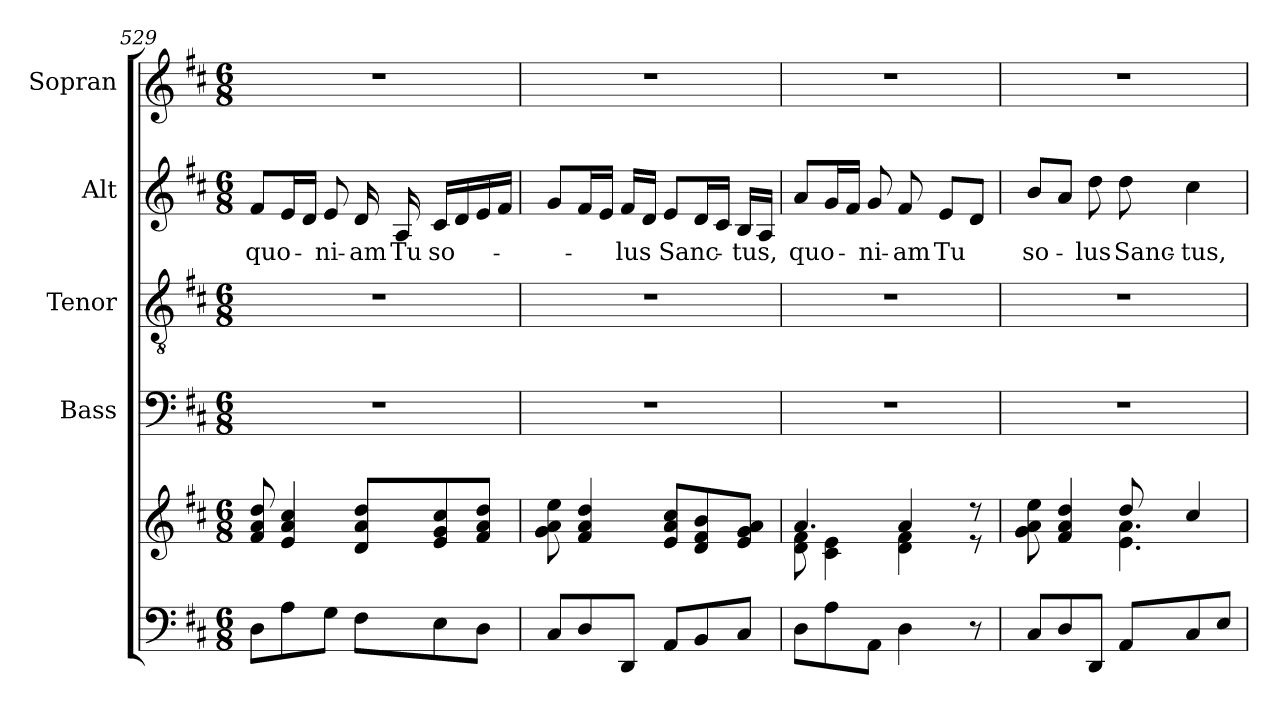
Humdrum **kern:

**kern	**kern	**kern	**kern	**kern	**text	**kern
*part5	*part5	*part4	*part3	*part2	*part2	*part1
*staff6	*staff5	*staff4	*staff3	*staff2	*staff2	*staff1
*	*	*I"Bass	*I"Tenor	*I"Alt	*	*I"Sopran
*	*	*I'B.	*I'T.	*I'A.	*	*I'S.
*clefF4	*clefG2	*clefF4	*clefGv2	*clefG2	*	*clefG2
*k[f#c#]	*k[f#c#]	*k[f#c#]	*k[f#c#]	*k[f#c#]	*	*k[f#c#]
*D:	*D:	*D:	*D:	*D:	*	*D:
*M6/8	*M6/8	*M6/8	*M6/8	*M6/8	*	*M6/8
=529	=529	=529	=529	=529	=529	=529
!	!	!	!	!	!LO:LY:b	!
8D\L	8f#/ 8a/ 8dd/	2.r	2.r	8f#/L	quo-	2.r
8A\	4e/ 4a/ 4cc#/	.	.	16e/L	.	.
.	.	.	.	16d/JJ	.	.
!	!	!	!	!	!LO:LY:b	!
8G\J	.	.	.	8e/	-ni-	.
!	!	!	!	!	!LO:LY:b	!
8F#\L	8d/ 8a/ 8dd/L	.	.	16d/	-am	.
!	!	!	!	!	!LO:LY:b	!
.	.	.	.	16A/	Tu	.
!	!	!	!	!	!LO:LY:b	!
8E\	8e/ 8g/ 8cc#/	.	.	16c#/LL	so-	.
.	.	.	.	16d/	.	.
8D\J	8f#/ 8a/ 8dd/J	.	.	16e/	.	.
.	.	.	.	16f#/JJ	.	.
!!LO:PB:g=z
=530	=530	=530	=530	=530	=530	=530
8C#/L	8g\ 8a\ 8ee\	2.r	2.r	8g/L	.	2.r
8D/	4f#/ 4a/ 4dd/	.	.	16f#/L	.	.
.	.	.	.	16e/JJ	.	.
!	!	!	!	!	!LO:LY:b	!
8DD/J	.	.	.	16f#/LL	-lus	.
.	.	.	.	16d/JJ	.	.
!	!	!	!	!	!LO:LY:b	!
8AA/L	8e/ 8a/ 8cc#/L	.	.	8e/L	Sanc-	.
8BB/	8d/ 8f#/ 8b/	.	.	16d/L	.	.
.	.	.	.	16c#/JJ	.	.
!	!	!	!	!	!LO:LY:b	!
8C#/J	8e/ 8g/ 8a/J	.	.	16B/LL	-tus,	.
.	.	.	.	16A/JJ	.	.
=531	=531	=531	=531	=531	=531	=531
*	*^	*	*	*	*	*
!	!	!	!	!	!	!LO:LY:b	!
8D\L	4.a/	8d\ 8f#\	2.r	2.r	8a/L	quo-	2.r
8A\	.	4c#\ 4e\	.	.	16g/L	.	.
.	.	.	.	.	16f#/JJ	.	.
!	!	!	!	!	!	!LO:LY:b	!
8AA\J	.	.	.	.	8g/	-ni-	.
!	!	!	!	!	!	!LO:LY:b	!
4D\	4a/	4d\ 4f#\	.	.	8f#/	-am	.
!	!	!	!	!	!	!LO:LY:b	!
.	.	.	.	.	8e/L	Tu	.
8r	8r	8r	.	.	8d/J	.	.
=532	=532	=532	=532	=532	=532	=532	=532
!	!	!	!	!	!	!LO:LY:b	!
8C#/L	8g\ 8a\ 8ee\	4.ryy	2.r	2.r	8b/L	so-	2.r
8D/	4f#/ 4a/ 4dd/	.	.	.	8a/J	.	.
!	!	!	!	!	!	!LO:LY:b	!
8DD/J	.	.	.	.	8dd\	-lus	.
!	!	!	!	!	!	!LO:LY:b	!
8AA/L	8dd/	4.e\ 4.a\	.	.	8dd\	Sanc-	.
!	!	!	!	!	!	!LO:LY:b	!
8C#/	4cc#/	.	.	.	4cc#\	-tus,	.
8E/J	.	.	.	.	.	.	.
*	*v	*v	*	*	*	*	*
=	=	=	=	=	=	=
*-	*-	*-	*-	*-	*-	*-
